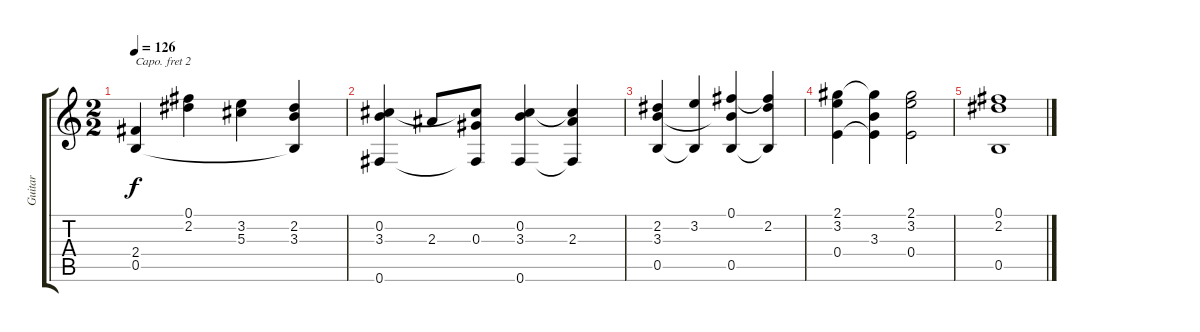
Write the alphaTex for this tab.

\track ("Guitar" "Guitar") {instrument acousticguitarnylon}
\staff {score tabs}
\capo 2
\tuning (E4 B3 Gb3 D3 A2 E2) {hide}
\ts (2 2)
\tempo 126
\clef g2
\ks c
(2.4 0.5).4{dy f} (0.1 2.2).4 (3.2 5.3).4 (2.2 3.3 0.5{t}).4 |
(0.2 3.3 0.6).4 2.3.8 (0.2{t} 0.3 0.6{t}).8 (0.2 3.3 0.6).4 (0.2{t} 2.3 0.6{t}).4 |
(2.2 3.3 0.5).4 (3.2 0.5{t}).4 (0.1 3.3{t} 0.5).4 (0.1{t} 2.2 0.5{t}).4 |
(2.1 3.2 0.4).4 (2.1{t} 3.3 0.4{t}).4 (2.1 3.2 0.4).2 |
(0.1 2.2 0.5).1
